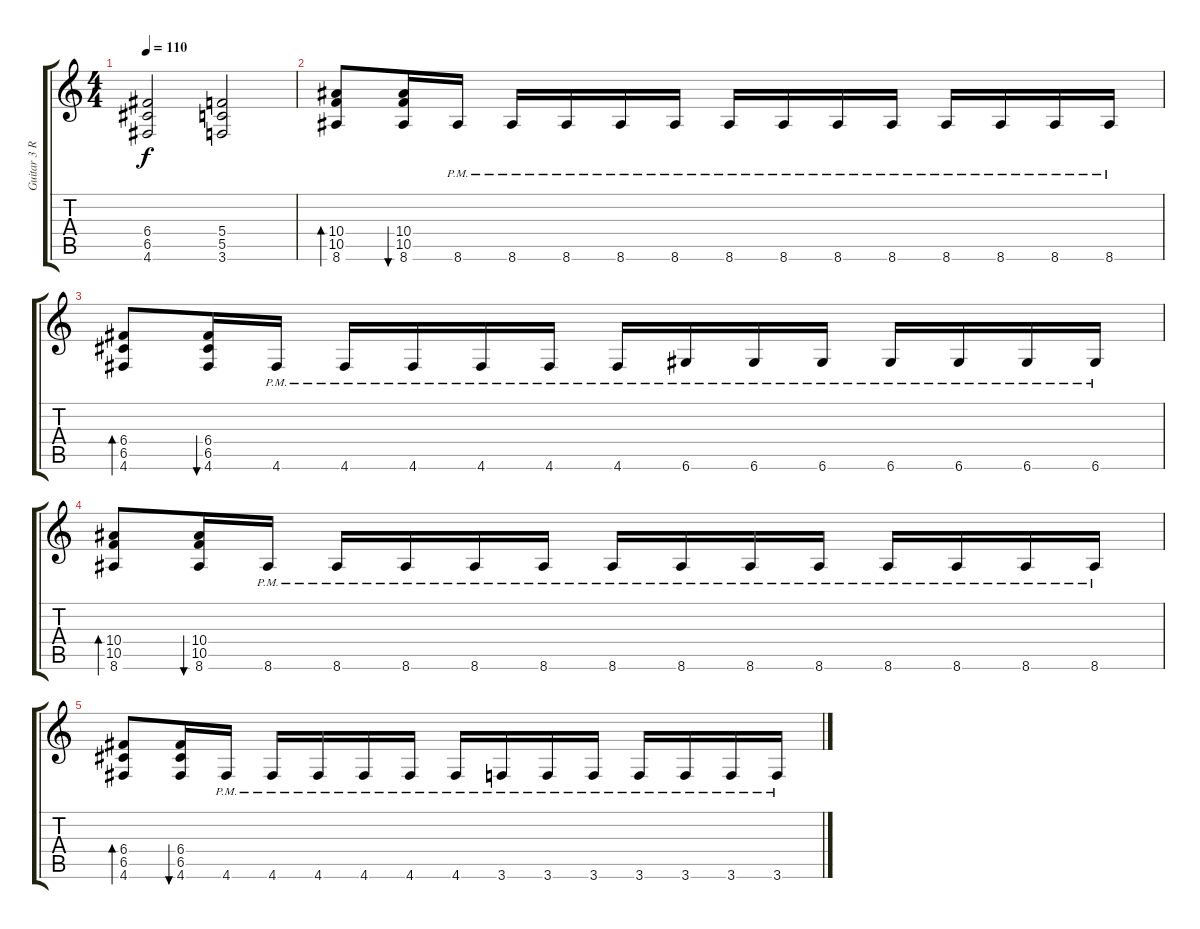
\track ("Guitar 3 Rythm and Chords" "Guitar 3 R") {instrument distortionguitar}
\staff {score tabs}
\tuning (D4 A3 F3 C3 G2 D2) {hide}
\ts (4 4)
\tempo 110
\clef g2
\ks c
(6.4 6.5 4.6).2{dy f} (5.4 5.5 3.6).2 |
(10.4 10.5 8.6).8{bd 60} (10.4 10.5 8.6).16{bu 60} 8.6{pm}.16 8.6{pm}.16 8.6{pm}.16 8.6{pm}.16 8.6{pm}.16 8.6{pm}.16 8.6{pm}.16 8.6{pm}.16 8.6{pm}.16 8.6{pm}.16 8.6{pm}.16 8.6{pm}.16 8.6{pm}.16 |
(6.4 6.5 4.6).8{bd 60} (6.4 6.5 4.6).16{bu 60} 4.6{pm}.16 4.6{pm}.16 4.6{pm}.16 4.6{pm}.16 4.6{pm}.16 4.6{pm}.16 6.6{pm}.16 6.6{pm}.16 6.6{pm}.16 6.6{pm}.16 6.6{pm}.16 6.6{pm}.16 6.6{pm}.16 |
(10.4 10.5 8.6).8{bd 60} (10.4 10.5 8.6).16{bu 60} 8.6{pm}.16 8.6{pm}.16 8.6{pm}.16 8.6{pm}.16 8.6{pm}.16 8.6{pm}.16 8.6{pm}.16 8.6{pm}.16 8.6{pm}.16 8.6{pm}.16 8.6{pm}.16 8.6{pm}.16 8.6{pm}.16 |
(6.4 6.5 4.6).8{bd 60} (6.4 6.5 4.6).16{bu 60} 4.6{pm}.16 4.6{pm}.16 4.6{pm}.16 4.6{pm}.16 4.6{pm}.16 4.6{pm}.16 3.6{pm}.16 3.6{pm}.16 3.6{pm}.16 3.6{pm}.16 3.6{pm}.16 3.6{pm}.16 3.6{pm}.16
